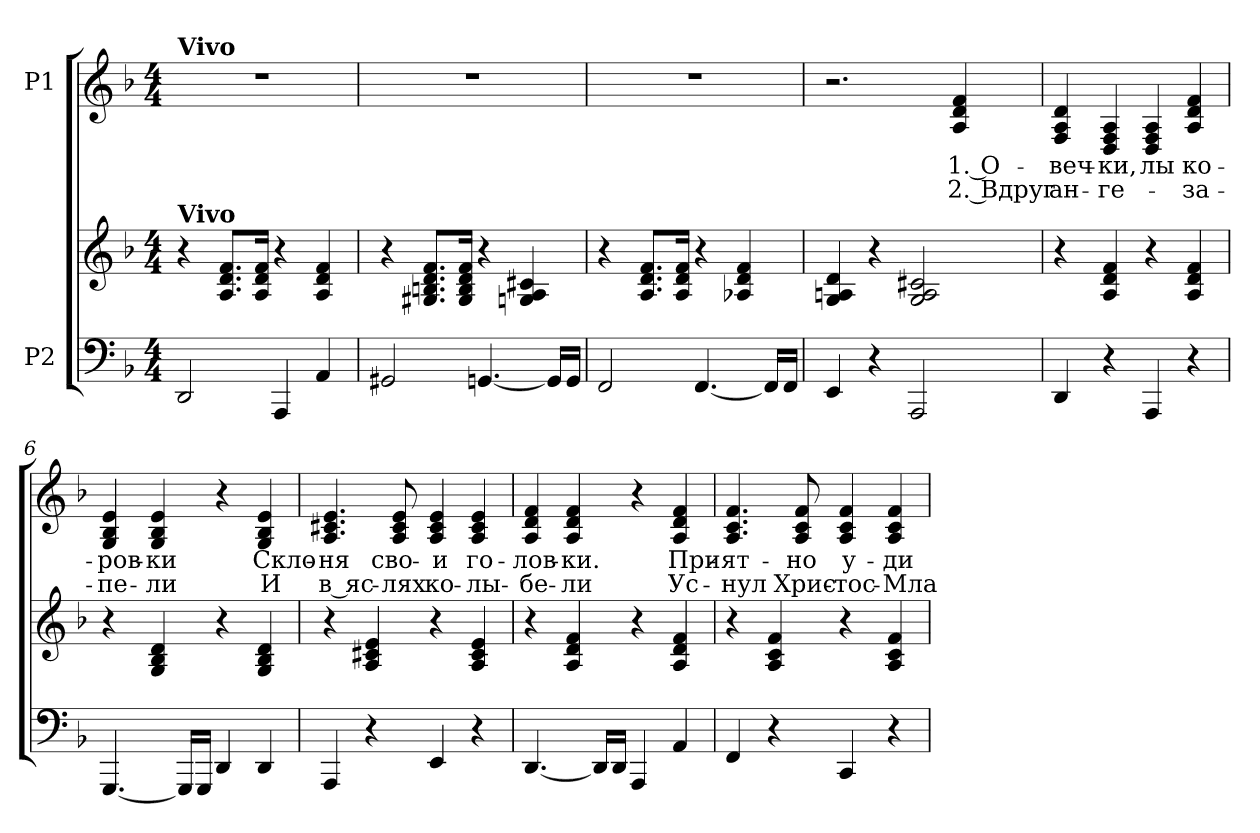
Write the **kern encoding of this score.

**kern	**kern	**kern	**text	**text
*part2	*part2	*part1	*part1	*part1
*staff3	*staff2	*staff1	*staff1	*staff1
*I"P2	*	*I"P1	*	*
!!LO:PB:g=z
*clefF4	*clefG2	*clefG2	*	*
*k[b-]	*k[b-]	*k[b-]	*	*
*F:	*F:	*F:	*	*
*M4/4	*M4/4	*M4/4	*	*
*MM120	*MM120	*MM120	*	*
=1	=1	=1	=1	=1
!	!	!LO:TX:a:B:t=Vivo	!	!
!	!LO:TX:a:B:t=Vivo	!	!	!
2DDi/	4r	1r	.	.
.	8.Ai/ 8.di 8.fiL	.	.	.
.	16Ai/ 16di 16fiJk	.	.	.
4AAAi/	4r	.	.	.
4AAi/	4Ai/ 4di 4fi	.	.	.
=2	=2	=2	=2	=2
2GG#Xi/	4r	1r	.	.
.	8.G#Xi/ 8.Bni 8.di 8.fiL	.	.	.
.	16G#i/ 16Bi 16di 16fiJk	.	.	.
[<4.GGni/	4r	.	.	.
.	4Gni/ 4Ai 4c#Xi	.	.	.
16GGi/LL]	.	.	.	.
16GGi/JJ	.	.	.	.
=3	=3	=3	=3	=3
2FFi/	4r	1r	.	.
.	8.Ai/ 8.di 8.fiL	.	.	.
.	16Ai/ 16di 16fiJk	.	.	.
[<4.FFi/	4r	.	.	.
.	4A-Xi/ 4di 4fi	.	.	.
16FFi/LL]	.	.	.	.
16FFi/JJ	.	.	.	.
=4	=4	=4	=4	=4
4EEi/	4Gi/ 4Ani 4di	2.r	.	.
4r	4r	.	.	.
2AAAi/	2Gi/ 2Ai 2c#Xi	.	.	.
!	!	!	!LO:LY:b:color=#000000	!LO:LY:b:color=#000000
.	.	4Ai/ 4di 4fi	1. О-	2. Вдруг
=5	=5	=5	=5	=5
!	!	!	!LO:LY:b:color=#000000	!LO:LY:b:color=#000000
4DDi/	4r	4Fi/ 4Ai 4di	-веч-	ан-
!	!	!	!LO:LY:b:color=#000000	!LO:LY:b:color=#000000
4r	4Ai/ 4di 4fi	4Di/ 4Fi 4Ai	-ки,	-ге-
!	!	!	!LO:LY:b:color=#000000	!
4AAAi/	4r	4Di/ 4Fi 4Ai	-лы	.
!	!	!	!LO:LY:b:color=#000000	!LO:LY:b:color=#000000
4r	4Ai/ 4di 4fi	4Ai/ 4di 4fi	ко-	за-
!!LO:LB:g=z
=6	=6	=6	=6	=6
!	!	!	!LO:LY:b:color=#000000	!LO:LY:b:color=#000000
[<4.GGGi/	4r	4Gi/ 4B-i 4ei	-ров-	-пе-
!	!	!	!LO:LY:b:color=#000000	!LO:LY:b:color=#000000
.	4Gi/ 4B-i 4di	4Gi/ 4B-i 4ei	-ки	-ли
16GGGi/LL]	.	.	.	.
16GGGi/JJ	.	.	.	.
4DDi/	4r	4r	.	.
!	!	!	!LO:LY:b:color=#000000	!LO:LY:b:color=#000000
4DDi/	4Gi/ 4B-i 4di	4Gi/ 4B-i 4ei	Скло-	И
=7	=7	=7	=7	=7
!	!	!	!LO:LY:b:color=#000000	!LO:LY:b:color=#000000
4AAAi/	4r	4.Ai/ 4.c#Xi 4.ei	-ня	в яс-
4r	4Ai/ 4c#Xi 4ei	.	.	.
!	!	!	!LO:LY:b:color=#000000	!LO:LY:b:color=#000000
.	.	8Ai/ 8c#i 8ei	сво-	-лях
!	!	!	!LO:LY:b:color=#000000	!LO:LY:b:color=#000000
4EEi/	4r	4Ai/ 4c#i 4ei	-и	ко-
!	!	!	!LO:LY:b:color=#000000	!LO:LY:b:color=#000000
4r	4Ai/ 4c#i 4ei	4Ai/ 4c#i 4ei	го-	-лы-
=8	=8	=8	=8	=8
!	!	!	!LO:LY:b:color=#000000	!LO:LY:b:color=#000000
[<4.DDi/	4r	4Ai/ 4di 4fi	-лов-	-бе-
!	!	!	!LO:LY:b:color=#000000	!LO:LY:b:color=#000000
.	4Ai/ 4di 4fi	4Ai/ 4di 4fi	-ки.	-ли
16DDi/LL]	.	.	.	.
16DDi/JJ	.	.	.	.
4AAAi/	4r	4r	.	.
!	!	!	!LO:LY:b:color=#000000	!LO:LY:b:color=#000000
4AAi/	4Ai/ 4di 4fi	4Ai/ 4di 4fi	При-	Ус-
=9	=9	=9	=9	=9
!	!	!	!LO:LY:b:color=#000000	!LO:LY:b:color=#000000
4FFi/	4r	4.Ai/ 4.ci 4.fi	-ят-	-нул
4r	4Ai/ 4ci 4fi	.	.	.
!	!	!	!LO:LY:b:color=#000000	!LO:LY:b:color=#000000
.	.	8Ai/ 8ci 8fi	-но	Хрис-
!	!	!	!LO:LY:b:color=#000000	!LO:LY:b:color=#000000
4CCi/	4r	4Ai/ 4ci 4fi	у-	-тос-
!	!	!	!LO:LY:b:color=#000000	!LO:LY:b:color=#000000
4r	4Ai/ 4ci 4fi	4Ai/ 4ci 4fi	-ди-	-Мла-
=	=	=	=	=
*-	*-	*-	*-	*-
